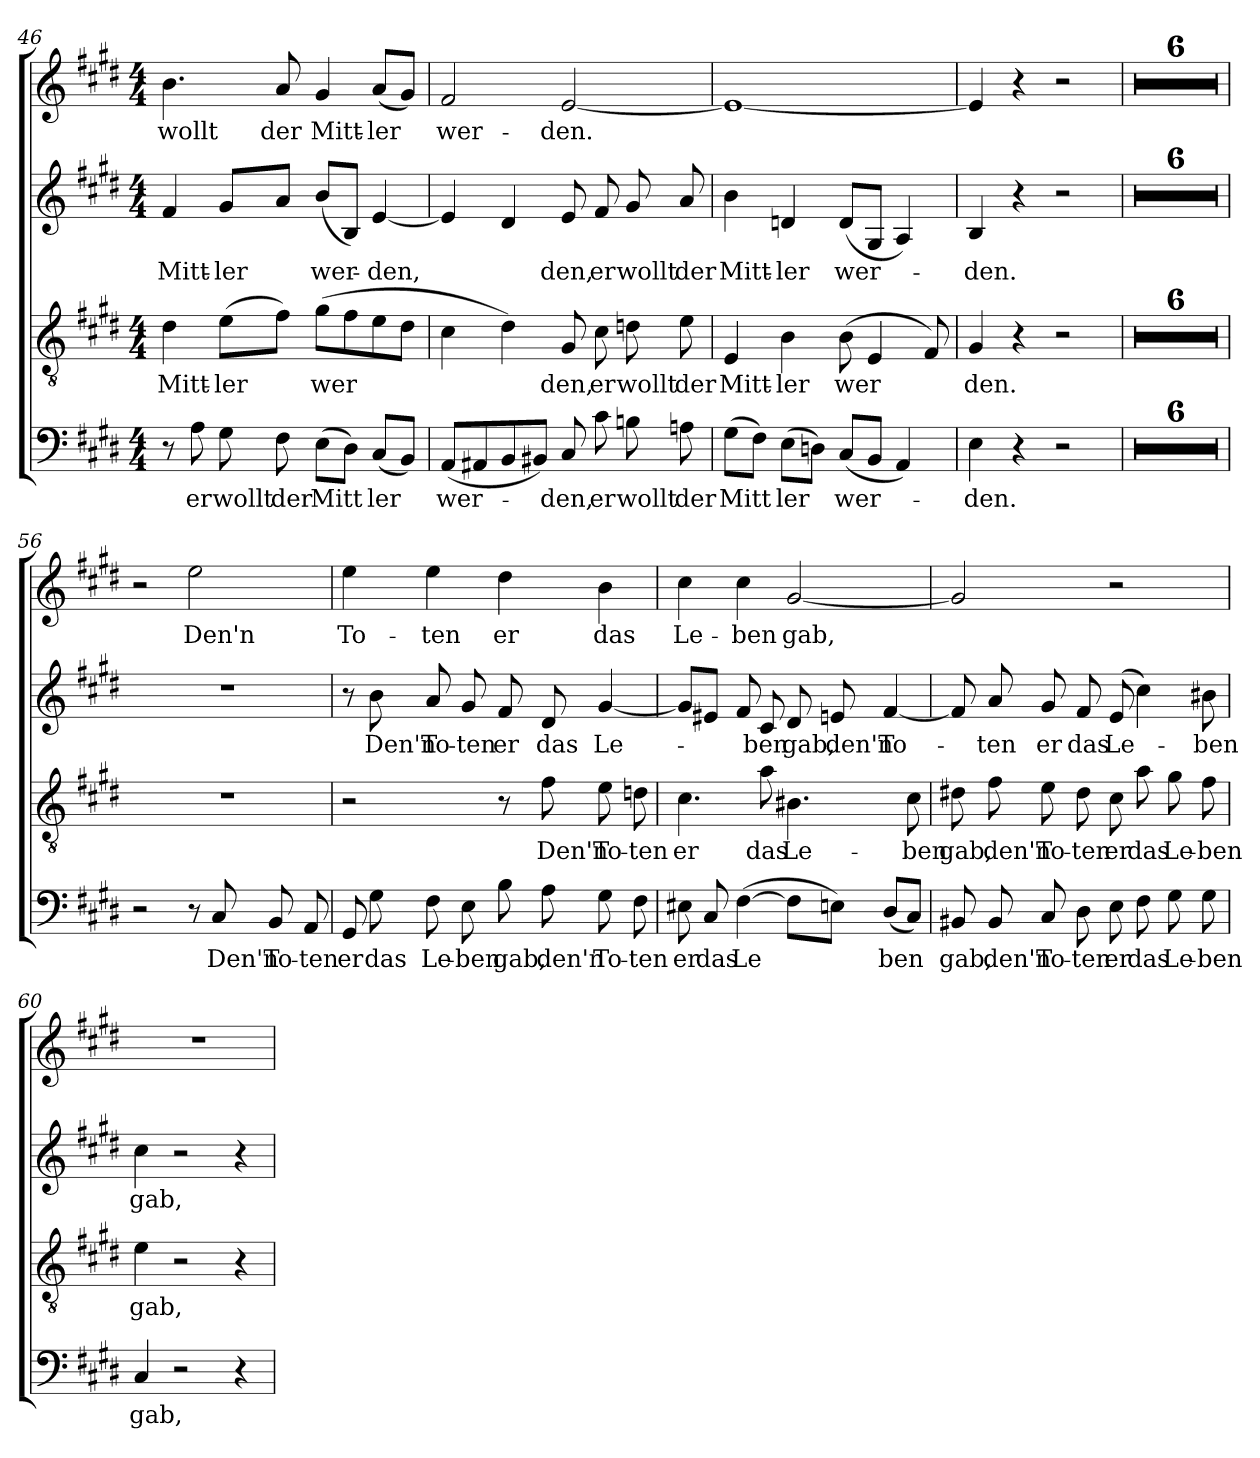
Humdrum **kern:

**kern	**text	**kern	**text	**kern	**text	**kern	**text
*part4	*part4	*part3	*part3	*part2	*part2	*part1	*part1
*staff4	*staff4	*staff3	*staff3	*staff2	*staff2	*staff1	*staff1
!!LO:PB:g=z
*clefF4	*	*clefGv2	*	*clefG2	*	*clefG2	*
*k[f#c#g#d#]	*	*k[f#c#g#d#]	*	*k[f#c#g#d#]	*	*k[f#c#g#d#]	*
*E:	*	*E:	*	*E:	*	*E:	*
*M4/4	*	*M4/4	*	*M4/4	*	*M4/4	*
=46	=46	=46	=46	=46	=46	=46	=46
!	!	!	!LO:LY:b	!	!LO:LY:b	!	!LO:LY:b
8r	.	4d#\	Mitt-	4f#/	Mitt-	4.b\	wollt
!	!LO:LY:b	!	!	!	!	!	!
8A\	er	.	.	.	.	.	.
!	!LO:LY:b	!	!LO:LY:b	!	!LO:LY:b	!	!
8G#\	wollt	(>8e\L	-ler	8g#/L	-ler	.	.
!	!LO:LY:b	!	!	!	!	!	!LO:LY:b
8F#\	der	8f#\J)	.	8a/J	.	8a/	der
!	!LO:LY:b	!	!LO:LY:b	!	!LO:LY:b	!	!LO:LY:b
(>8E\L	Mitt	(>8g#\L	wer	(<8b/L	wer-	4g#/	Mitt-
8D#\J)	.	8f#\	.	8B/J)	.	.	.
!	!LO:LY:b	!	!	!	!LO:LY:b	!	!LO:LY:b
(<8C#/L	ler	8e\	.	[4e/	-den,	(<8a/L	-ler
8BB/J)	.	8d#\J	.	.	.	8g#/J)	.
=47	=47	=47	=47	=47	=47	=47	=47
!	!LO:LY:b	!	!	!	!	!	!LO:LY:b
(<8AA/L	wer-	4c#\	.	4e/]	.	2f#/	wer-
8AA#X/	.	.	.	.	.	.	.
8BB/	.	4d#\)	.	4d#/	.	.	.
8BB#X/J)	.	.	.	.	.	.	.
!	!LO:LY:b	!	!LO:LY:b	!	!LO:LY:b	!	!LO:LY:b
8C#/	-den,	8G#/	den,	8e/	den,	[2e/	-den.
!	!LO:LY:b	!	!LO:LY:b	!	!LO:LY:b	!	!
8c#\	er	8c#\	er	8f#/	er	.	.
!	!LO:LY:b	!	!LO:LY:b	!	!LO:LY:b	!	!
8Bn\	wollt	8dn\	wollt	8g#/	wollt	.	.
!	!LO:LY:b	!	!LO:LY:b	!	!LO:LY:b	!	!
8An\	der	8e\	der	8a/	der	.	.
=48	=48	=48	=48	=48	=48	=48	=48
!	!LO:LY:b	!	!LO:LY:b	!	!LO:LY:b	!	!
(>8G#\L	Mitt	4E/	Mitt-	4b\	Mitt-	1e_	.
8F#\J)	.	.	.	.	.	.	.
!	!LO:LY:b	!	!LO:LY:b	!	!LO:LY:b	!	!
(>8E\L	ler	4B\	-ler	4dn/	-ler	.	.
8Dn\J)	.	.	.	.	.	.	.
!	!LO:LY:b	!	!LO:LY:b	!	!LO:LY:b	!	!
(<8C#/L	wer-	(<8B\	wer	(<8d/L	wer-	.	.
8BB/J	.	4E/	.	8G#/J	.	.	.
4AA/)	.	.	.	4A/)	.	.	.
.	.	8F#/)	.	.	.	.	.
!!LO:LB:g=z
=49	=49	=49	=49	=49	=49	=49	=49
!	!LO:LY:b	!	!LO:LY:b	!	!LO:LY:b	!	!
4E\	-den.	4G#/	den.	4B/	-den.	4e/]	.
4r	.	4r	.	4r	.	4r	.
2r	.	2r	.	2r	.	2r	.
=50	=50	=50	=50	=50	=50	=50	=50
1r	.	1r	.	1r	.	1r	.
=51	=51	=51	=51	=51	=51	=51	=51
1r	.	1r	.	1r	.	1r	.
=52	=52	=52	=52	=52	=52	=52	=52
1r	.	1r	.	1r	.	1r	.
=53	=53	=53	=53	=53	=53	=53	=53
1r	.	1r	.	1r	.	1r	.
=54	=54	=54	=54	=54	=54	=54	=54
1r	.	1r	.	1r	.	1r	.
=55	=55	=55	=55	=55	=55	=55	=55
1r	.	1r	.	1r	.	1r	.
=56	=56	=56	=56	=56	=56	=56	=56
2r	.	1r	.	1r	.	2r	.
!	!	!	!	!	!	!	!LO:LY:b
8r	.	.	.	.	.	2ee\	Den'n
!	!LO:LY:b	!	!	!	!	!	!
8C#/	Den'n	.	.	.	.	.	.
!	!LO:LY:b	!	!	!	!	!	!
8BB/	To-	.	.	.	.	.	.
!	!LO:LY:b	!	!	!	!	!	!
8AA/	-ten	.	.	.	.	.	.
=57	=57	=57	=57	=57	=57	=57	=57
!	!LO:LY:b	!	!	!	!	!	!LO:LY:b
8GG#/	er	2r	.	8r	.	4ee\	To-
!	!LO:LY:b	!	!	!	!LO:LY:b	!	!
8G#\	das	.	.	8b\	Den'n	.	.
!	!LO:LY:b	!	!	!	!LO:LY:b	!	!LO:LY:b
8F#\	Le-	.	.	8a/	To-	4ee\	-ten
!	!LO:LY:b	!	!	!	!LO:LY:b	!	!
8E\	-ben	.	.	8g#/	-ten	.	.
!	!LO:LY:b	!	!	!	!LO:LY:b	!	!LO:LY:b
8B\	gab,	8r	.	8f#/	er	4dd#\	er
!	!LO:LY:b	!	!LO:LY:b	!	!LO:LY:b	!	!
8A\	den'n	8f#\	Den'n	8d#/	das	.	.
!	!LO:LY:b	!	!LO:LY:b	!	!LO:LY:b	!	!LO:LY:b
8G#\	To-	8e\	To-	[4g#/	Le-	4b\	das
!	!LO:LY:b	!	!LO:LY:b	!	!	!	!
8F#\	-ten	8dn\	-ten	.	.	.	.
!!LO:PB:g=z
=58	=58	=58	=58	=58	=58	=58	=58
!	!LO:LY:b	!	!LO:LY:b	!	!	!	!LO:LY:b
8E#X\	er	4.c#\	er	8g#/L]	.	4cc#\	Le-
!	!LO:LY:b	!	!	!	!	!	!
8C#/	das	.	.	8e#X/J	.	.	.
!	!LO:LY:b	!	!	!	!	!	!LO:LY:b
(>[4F#\	Le	.	.	8f#/	.	4cc#\	-ben
!	!	!	!LO:LY:b	!	!LO:LY:b	!	!
.	.	8a\	das	8c#/	-ben	.	.
!	!	!	!LO:LY:b	!	!LO:LY:b	!	!LO:LY:b
8F#\L]	.	4.B#X\	Le-	8d#/	gab,	[2g#/	gab,
!	!	!	!	!	!LO:LY:b	!	!
8En\J)	.	.	.	8en/	den'n	.	.
!	!LO:LY:b	!	!	!	!LO:LY:b	!	!
(<8D#/L	ben	.	.	[4f#/	To-	.	.
!	!	!	!LO:LY:b	!	!	!	!
8C#/J)	.	8c#\	-ben	.	.	.	.
=59	=59	=59	=59	=59	=59	=59	=59
!	!LO:LY:b	!	!LO:LY:b	!	!	!	!
8BB#X/	gab,	8d#X\	gab,	8f#/]	.	2g#/]	.
!	!LO:LY:b	!	!LO:LY:b	!	!LO:LY:b	!	!
8BB#/	den'n	8f#\	den'n	8a/	-ten	.	.
!	!LO:LY:b	!	!LO:LY:b	!	!LO:LY:b	!	!
8C#/	To-	8e\	To-	8g#/	er	.	.
!	!LO:LY:b	!	!LO:LY:b	!	!LO:LY:b	!	!
8D#\	-ten	8d#\	-ten	8f#/	das	.	.
!	!LO:LY:b	!	!LO:LY:b	!	!LO:LY:b	!	!
8E\	er	8c#\	er	(>8e/	Le-	2r	.
!	!LO:LY:b	!	!LO:LY:b	!	!	!	!
8F#\	das	8a\	das	4cc#\)	.	.	.
!	!LO:LY:b	!	!LO:LY:b	!	!	!	!
8G#\	Le-	8g#\	Le-	.	.	.	.
!	!LO:LY:b	!	!LO:LY:b	!	!LO:LY:b	!	!
8G#\	-ben	8f#\	-ben	8b#X\	-ben	.	.
!!LO:LB:g=z
=60	=60	=60	=60	=60	=60	=60	=60
!	!LO:LY:b	!	!LO:LY:b	!	!LO:LY:b	!	!
4C#/	gab,	4e\	gab,	4cc#\	gab,	1r	.
2r	.	2r	.	2r	.	.	.
4r	.	4r	.	4r	.	.	.
=	=	=	=	=	=	=	=
*-	*-	*-	*-	*-	*-	*-	*-
